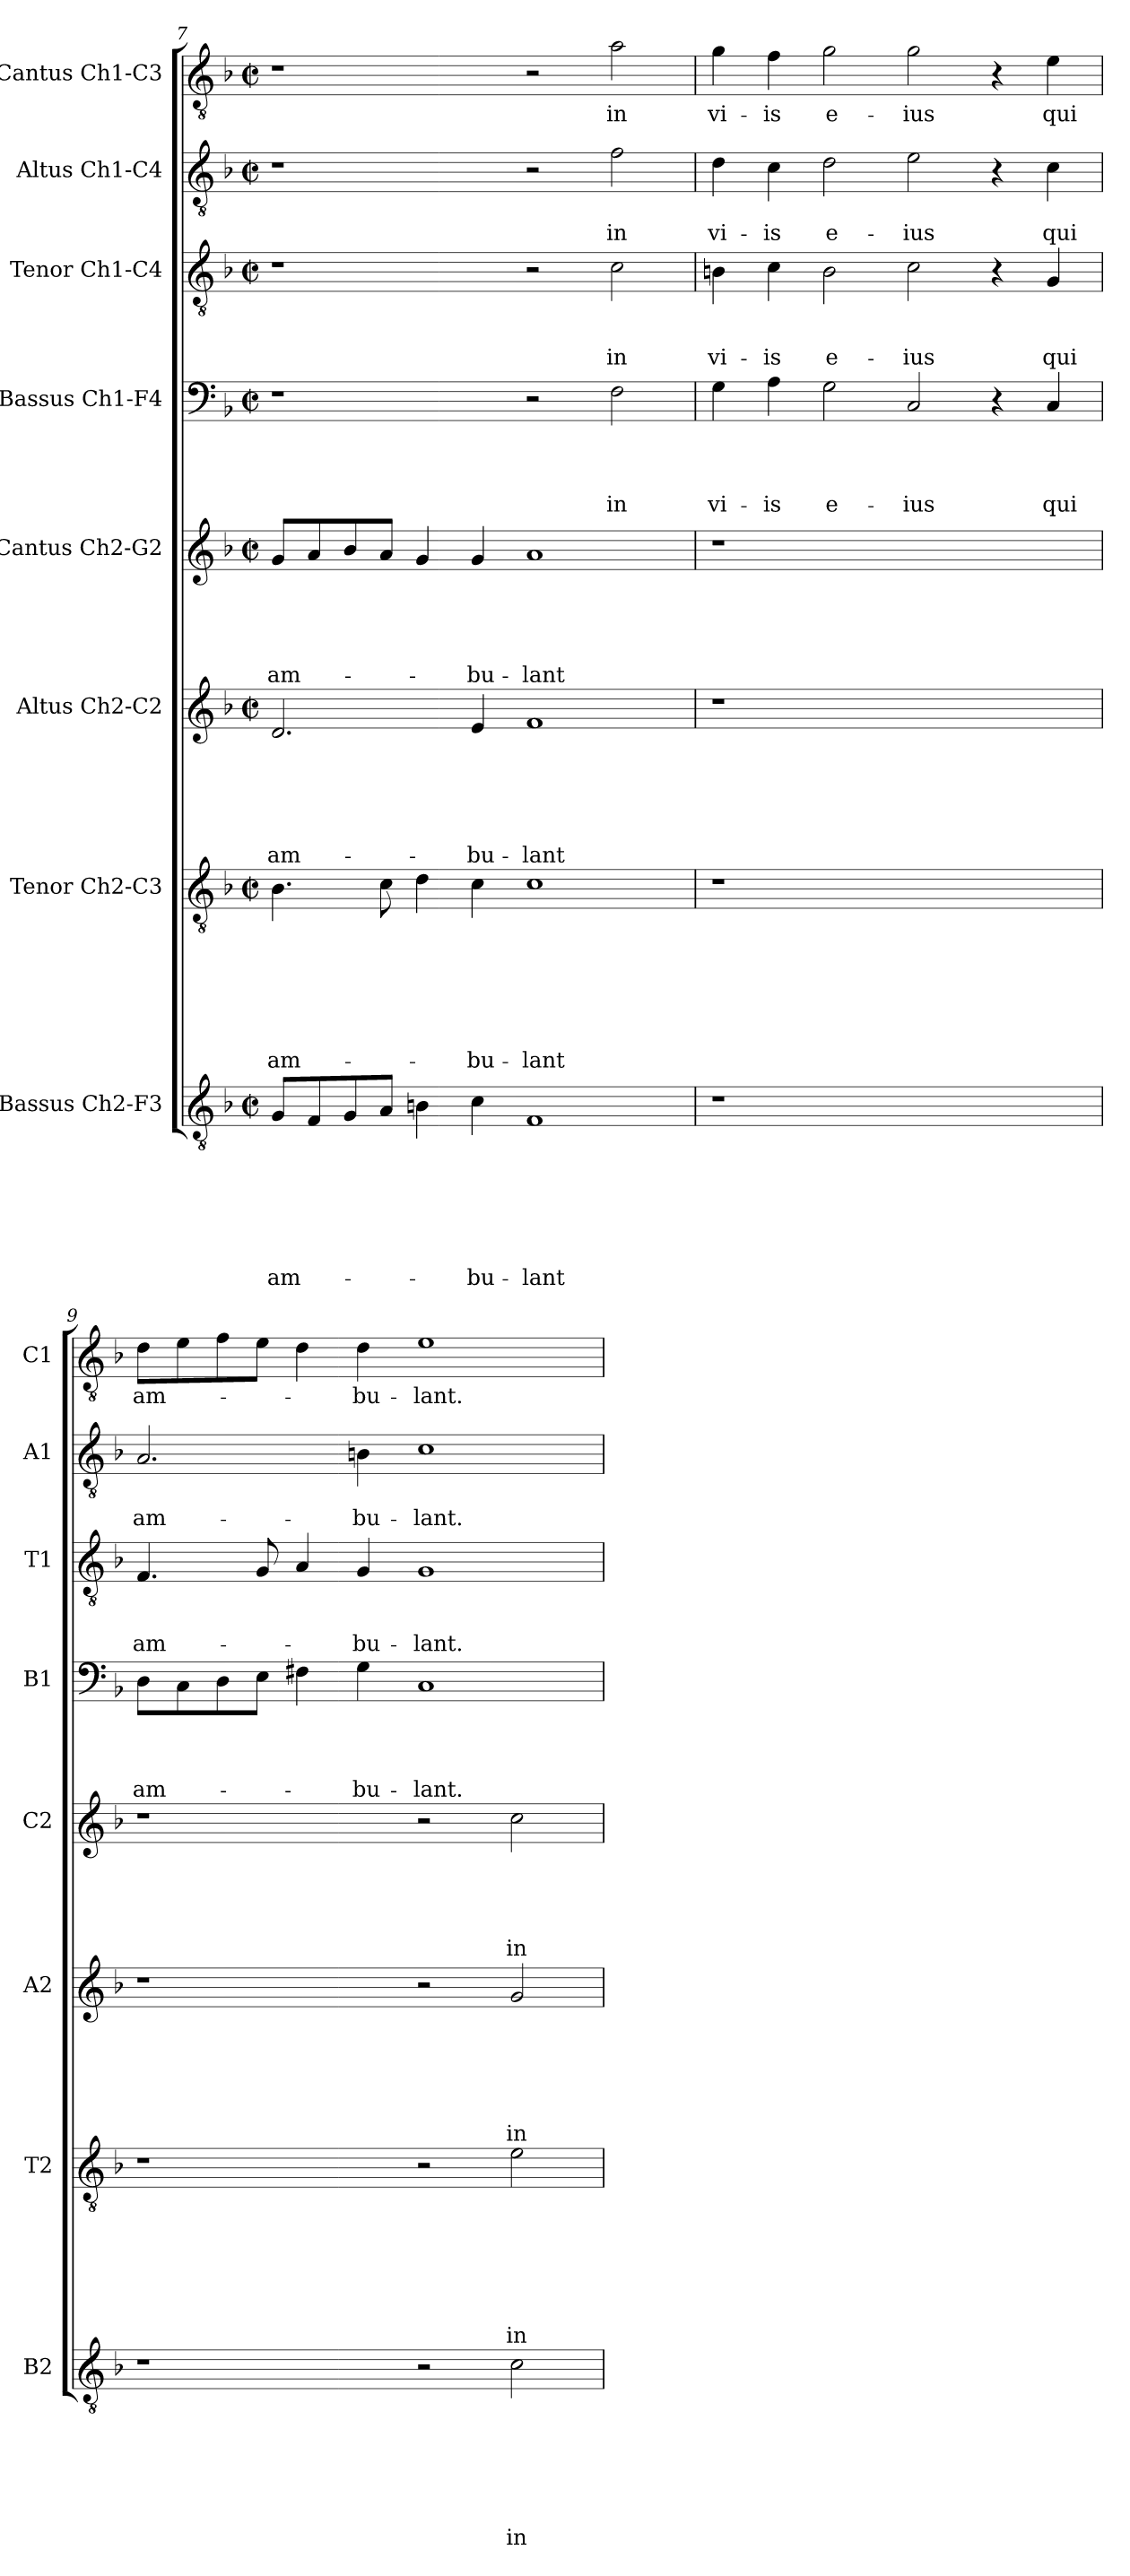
**kern	**text	**text	**text	**text	**text	**text	**text	**kern	**text	**text	**text	**text	**text	**text	**text	**kern	**text	**text	**text	**text	**text	**text	**kern	**text	**text	**text	**text	**text	**kern	**text	**text	**text	**text	**kern	**text	**text	**text	**kern	**text	**text	**kern	**text
*part8	*part8	*part8	*part8	*part8	*part8	*part8	*part8	*part7	*part7	*part7	*part7	*part7	*part7	*part7	*part7	*part6	*part6	*part6	*part6	*part6	*part6	*part6	*part5	*part5	*part5	*part5	*part5	*part5	*part4	*part4	*part4	*part4	*part4	*part3	*part3	*part3	*part3	*part2	*part2	*part2	*part1	*part1
*staff8	*staff8	*staff8	*staff8	*staff8	*staff8	*staff8	*staff8	*staff7	*staff7	*staff7	*staff7	*staff7	*staff7	*staff7	*staff7	*staff6	*staff6	*staff6	*staff6	*staff6	*staff6	*staff6	*staff5	*staff5	*staff5	*staff5	*staff5	*staff5	*staff4	*staff4	*staff4	*staff4	*staff4	*staff3	*staff3	*staff3	*staff3	*staff2	*staff2	*staff2	*staff1	*staff1
*I"Bassus Ch2-F3	*	*	*	*	*	*	*	*I"Tenor Ch2-C3	*	*	*	*	*	*	*	*I"Altus Ch2-C2	*	*	*	*	*	*	*I"Cantus Ch2-G2	*	*	*	*	*	*I"Bassus Ch1-F4	*	*	*	*	*I"Tenor Ch1-C4	*	*	*	*I"Altus Ch1-C4	*	*	*I"Cantus Ch1-C3	*
*I'B2	*	*	*	*	*	*	*	*I'T2	*	*	*	*	*	*	*	*I'A2	*	*	*	*	*	*	*I'C2	*	*	*	*	*	*I'B1	*	*	*	*	*I'T1	*	*	*	*I'A1	*	*	*I'C1	*
*clefGv2	*	*	*	*	*	*	*	*clefGv2	*	*	*	*	*	*	*	*clefG2	*	*	*	*	*	*	*clefG2	*	*	*	*	*	*clefF4	*	*	*	*	*clefGv2	*	*	*	*clefGv2	*	*	*clefGv2	*
*k[b-]	*	*	*	*	*	*	*	*k[b-]	*	*	*	*	*	*	*	*k[b-]	*	*	*	*	*	*	*k[b-]	*	*	*	*	*	*k[b-]	*	*	*	*	*k[b-]	*	*	*	*k[b-]	*	*	*k[b-]	*
*F:	*	*	*	*	*	*	*	*F:	*	*	*	*	*	*	*	*F:	*	*	*	*	*	*	*F:	*	*	*	*	*	*F:	*	*	*	*	*F:	*	*	*	*F:	*	*	*F:	*
*M2/2	*	*	*	*	*	*	*	*M2/2	*	*	*	*	*	*	*	*M2/2	*	*	*	*	*	*	*M2/2	*	*	*	*	*	*M2/2	*	*	*	*	*M2/2	*	*	*	*M2/2	*	*	*M2/2	*
*met(c|)	*	*	*	*	*	*	*	*met(c|)	*	*	*	*	*	*	*	*met(c|)	*	*	*	*	*	*	*met(c|)	*	*	*	*	*	*met(c|)	*	*	*	*	*met(c|)	*	*	*	*met(c|)	*	*	*met(c|)	*
=7	=7	=7	=7	=7	=7	=7	=7	=7	=7	=7	=7	=7	=7	=7	=7	=7	=7	=7	=7	=7	=7	=7	=7	=7	=7	=7	=7	=7	=7	=7	=7	=7	=7	=7	=7	=7	=7	=7	=7	=7	=7	=7
!	!	!	!	!	!	!	!LO:LY:b	!	!	!	!	!	!	!	!LO:LY:b	!	!	!	!	!	!	!LO:LY:b	!	!	!	!	!	!LO:LY:b	!	!	!	!	!	!	!	!	!	!	!	!	!	!
8G/L	.	.	.	.	.	.	am-	4.B-\	.	.	.	.	.	.	am-	2.d/	.	.	.	.	.	am-	8g/L	.	.	.	.	am-	1r	.	.	.	.	1r	.	.	.	1r	.	.	1r	.
8F/	.	.	.	.	.	.	.	.	.	.	.	.	.	.	.	.	.	.	.	.	.	.	8a/	.	.	.	.	.	.	.	.	.	.	.	.	.	.	.	.	.	.	.
8G/	.	.	.	.	.	.	.	.	.	.	.	.	.	.	.	.	.	.	.	.	.	.	8b-/	.	.	.	.	.	.	.	.	.	.	.	.	.	.	.	.	.	.	.
8A/J	.	.	.	.	.	.	.	8c\	.	.	.	.	.	.	.	.	.	.	.	.	.	.	8a/J	.	.	.	.	.	.	.	.	.	.	.	.	.	.	.	.	.	.	.
4Bn\	.	.	.	.	.	.	.	4d\	.	.	.	.	.	.	.	.	.	.	.	.	.	.	4g/	.	.	.	.	.	.	.	.	.	.	.	.	.	.	.	.	.	.	.
!	!	!	!	!	!	!	!LO:LY:b	!	!	!	!	!	!	!	!LO:LY:b	!	!	!	!	!	!	!LO:LY:b	!	!	!	!	!	!LO:LY:b	!	!	!	!	!	!	!	!	!	!	!	!	!	!
4c\	.	.	.	.	.	.	-bu-	4c\	.	.	.	.	.	.	-bu-	4e/	.	.	.	.	.	-bu-	4g/	.	.	.	.	-bu-	.	.	.	.	.	.	.	.	.	.	.	.	.	.
!	!	!	!	!	!	!	!LO:LY:b	!	!	!	!	!	!	!	!LO:LY:b	!	!	!	!	!	!	!LO:LY:b	!	!	!	!	!	!LO:LY:b	!	!	!	!	!	!	!	!	!	!	!	!	!	!
1F	.	.	.	.	.	.	-lant	1c	.	.	.	.	.	.	-lant	1f	.	.	.	.	.	-lant	1a	.	.	.	.	-lant	2r	.	.	.	.	2r	.	.	.	2r	.	.	2r	.
!	!	!	!	!	!	!	!	!	!	!	!	!	!	!	!	!	!	!	!	!	!	!	!	!	!	!	!	!	!	!	!	!	!LO:LY:b	!	!	!	!LO:LY:b	!	!	!LO:LY:b	!	!LO:LY:b
.	.	.	.	.	.	.	.	.	.	.	.	.	.	.	.	.	.	.	.	.	.	.	.	.	.	.	.	.	2F\	.	.	.	in	2c\	.	.	in	2f\	.	in	2a\	in
=8	=8	=8	=8	=8	=8	=8	=8	=8	=8	=8	=8	=8	=8	=8	=8	=8	=8	=8	=8	=8	=8	=8	=8	=8	=8	=8	=8	=8	=8	=8	=8	=8	=8	=8	=8	=8	=8	=8	=8	=8	=8	=8
!	!	!	!	!	!	!	!	!	!	!	!	!	!	!	!	!	!	!	!	!	!	!	!	!	!	!	!	!	!	!	!	!	!LO:LY:b	!	!	!	!LO:LY:b	!	!	!LO:LY:b	!	!LO:LY:b
1r	.	.	.	.	.	.	.	1r	.	.	.	.	.	.	.	1r	.	.	.	.	.	.	1r	.	.	.	.	.	4G\	.	.	.	vi-	4Bn\	.	.	vi-	4d\	.	vi-	4g\	vi-
!	!	!	!	!	!	!	!	!	!	!	!	!	!	!	!	!	!	!	!	!	!	!	!	!	!	!	!	!	!	!	!	!	!LO:LY:b	!	!	!	!LO:LY:b	!	!	!LO:LY:b	!	!LO:LY:b
.	.	.	.	.	.	.	.	.	.	.	.	.	.	.	.	.	.	.	.	.	.	.	.	.	.	.	.	.	4A\	.	.	.	-is	4c\	.	.	-is	4c\	.	-is	4f\	-is
!	!	!	!	!	!	!	!	!	!	!	!	!	!	!	!	!	!	!	!	!	!	!	!	!	!	!	!	!	!	!	!	!	!LO:LY:b	!	!	!	!LO:LY:b	!	!	!LO:LY:b	!	!LO:LY:b
.	.	.	.	.	.	.	.	.	.	.	.	.	.	.	.	.	.	.	.	.	.	.	.	.	.	.	.	.	2G\	.	.	.	e-	2B\	.	.	e-	2d\	.	e-	2g\	e-
!	!	!	!	!	!	!	!	!	!	!	!	!	!	!	!	!	!	!	!	!	!	!	!	!	!	!	!	!	!	!	!	!	!LO:LY:b	!	!	!	!LO:LY:b	!	!	!LO:LY:b	!	!LO:LY:b
1ryy	.	.	.	.	.	.	.	1ryy	.	.	.	.	.	.	.	1ryy	.	.	.	.	.	.	1ryy	.	.	.	.	.	2C/	.	.	.	-ius	2c\	.	.	-ius	2e\	.	-ius	2g\	-ius
.	.	.	.	.	.	.	.	.	.	.	.	.	.	.	.	.	.	.	.	.	.	.	.	.	.	.	.	.	4r	.	.	.	.	4r	.	.	.	4r	.	.	4r	.
!	!	!	!	!	!	!	!	!	!	!	!	!	!	!	!	!	!	!	!	!	!	!	!	!	!	!	!	!	!	!	!	!	!LO:LY:b	!	!	!	!LO:LY:b	!	!	!LO:LY:b	!	!LO:LY:b
.	.	.	.	.	.	.	.	.	.	.	.	.	.	.	.	.	.	.	.	.	.	.	.	.	.	.	.	.	4C/	.	.	.	qui	4G/	.	.	qui	4c\	.	qui	4e\	qui
!!LO:PB:g=z
=9	=9	=9	=9	=9	=9	=9	=9	=9	=9	=9	=9	=9	=9	=9	=9	=9	=9	=9	=9	=9	=9	=9	=9	=9	=9	=9	=9	=9	=9	=9	=9	=9	=9	=9	=9	=9	=9	=9	=9	=9	=9	=9
!	!	!	!	!	!	!	!	!	!	!	!	!	!	!	!	!	!	!	!	!	!	!	!	!	!	!	!	!	!	!	!	!	!LO:LY:b	!	!	!	!LO:LY:b	!	!	!LO:LY:b	!	!LO:LY:b
1r	.	.	.	.	.	.	.	1r	.	.	.	.	.	.	.	1r	.	.	.	.	.	.	1r	.	.	.	.	.	8D\L	.	.	.	am-	4.F/	.	.	am-	2.A/	.	am-	8d\L	am-
.	.	.	.	.	.	.	.	.	.	.	.	.	.	.	.	.	.	.	.	.	.	.	.	.	.	.	.	.	8C\	.	.	.	.	.	.	.	.	.	.	.	8e\	.
.	.	.	.	.	.	.	.	.	.	.	.	.	.	.	.	.	.	.	.	.	.	.	.	.	.	.	.	.	8D\	.	.	.	.	.	.	.	.	.	.	.	8f\	.
.	.	.	.	.	.	.	.	.	.	.	.	.	.	.	.	.	.	.	.	.	.	.	.	.	.	.	.	.	8E\J	.	.	.	.	8G/	.	.	.	.	.	.	8e\J	.
.	.	.	.	.	.	.	.	.	.	.	.	.	.	.	.	.	.	.	.	.	.	.	.	.	.	.	.	.	4F#X\	.	.	.	.	4A/	.	.	.	.	.	.	4d\	.
!	!	!	!	!	!	!	!	!	!	!	!	!	!	!	!	!	!	!	!	!	!	!	!	!	!	!	!	!	!	!	!	!	!LO:LY:b	!	!	!	!LO:LY:b	!	!	!LO:LY:b	!	!LO:LY:b
.	.	.	.	.	.	.	.	.	.	.	.	.	.	.	.	.	.	.	.	.	.	.	.	.	.	.	.	.	4G\	.	.	.	-bu-	4G/	.	.	-bu-	4Bn\	.	-bu-	4d\	-bu-
!	!	!	!	!	!	!	!	!	!	!	!	!	!	!	!	!	!	!	!	!	!	!	!	!	!	!	!	!	!	!	!	!	!LO:LY:b	!	!	!	!LO:LY:b	!	!	!LO:LY:b	!	!LO:LY:b
2r	.	.	.	.	.	.	.	2r	.	.	.	.	.	.	.	2r	.	.	.	.	.	.	2r	.	.	.	.	.	1C	.	.	.	-lant.	1G	.	.	-lant.	1c	.	-lant.	1e	-lant.
!	!	!	!	!	!	!	!LO:LY:b	!	!	!	!	!	!	!	!LO:LY:b	!	!	!	!	!	!	!LO:LY:b	!	!	!	!	!	!LO:LY:b	!	!	!	!	!	!	!	!	!	!	!	!	!	!
2c\	.	.	.	.	.	.	in	2e\	.	.	.	.	.	.	in	2g/	.	.	.	.	.	in	2cc\	.	.	.	.	in	.	.	.	.	.	.	.	.	.	.	.	.	.	.
=	=	=	=	=	=	=	=	=	=	=	=	=	=	=	=	=	=	=	=	=	=	=	=	=	=	=	=	=	=	=	=	=	=	=	=	=	=	=	=	=	=	=
*-	*-	*-	*-	*-	*-	*-	*-	*-	*-	*-	*-	*-	*-	*-	*-	*-	*-	*-	*-	*-	*-	*-	*-	*-	*-	*-	*-	*-	*-	*-	*-	*-	*-	*-	*-	*-	*-	*-	*-	*-	*-	*-
